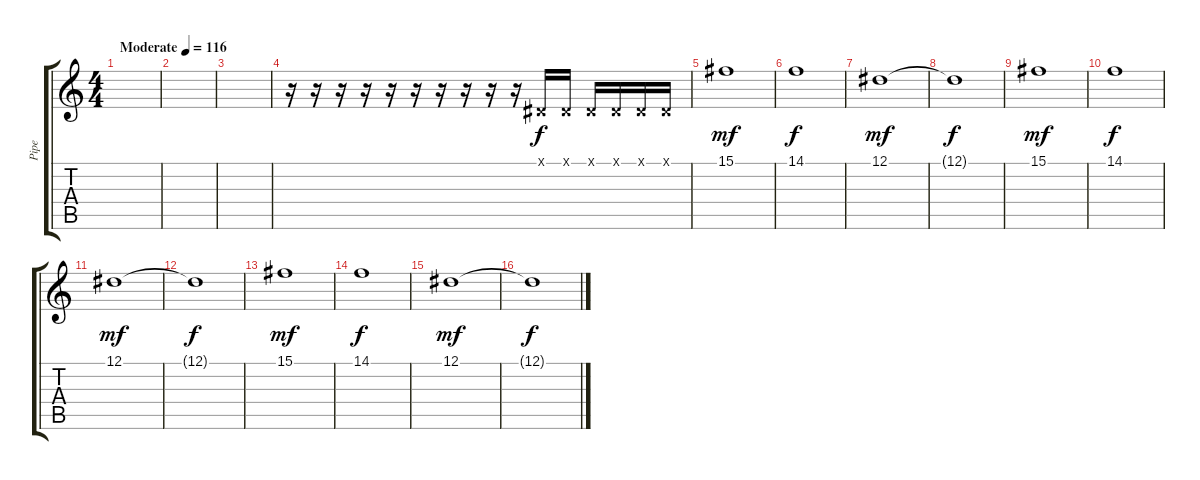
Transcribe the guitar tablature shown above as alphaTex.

\track ("Pipe" "Pipe") {instrument shakuhachi}
\staff {score tabs}
\tuning (Eb4 Bb3 Gb3 Db3 Ab2 Eb2) {hide}
\ts (4 4)
\tempo (116 "Moderate")
\clef g2
\ks c
|
|
|
r.16 r.16 r.16 r.16 r.16 r.16 r.16 r.16 r.16 r.16 0.1{x}.16 0.1{x}.16 0.1{x}.16 0.1{x}.16 0.1{x}.16 0.1{x}.16 |
15.1.1{dy mf} |
14.1.1{dy f} |
12.1.1{dy mf} |
12.1{t}.1{dy f} |
15.1.1{dy mf} |
14.1.1{dy f} |
12.1.1{dy mf} |
12.1{t}.1{dy f} |
15.1.1{dy mf} |
14.1.1{dy f} |
12.1.1{dy mf} |
12.1{t}.1{dy f}
